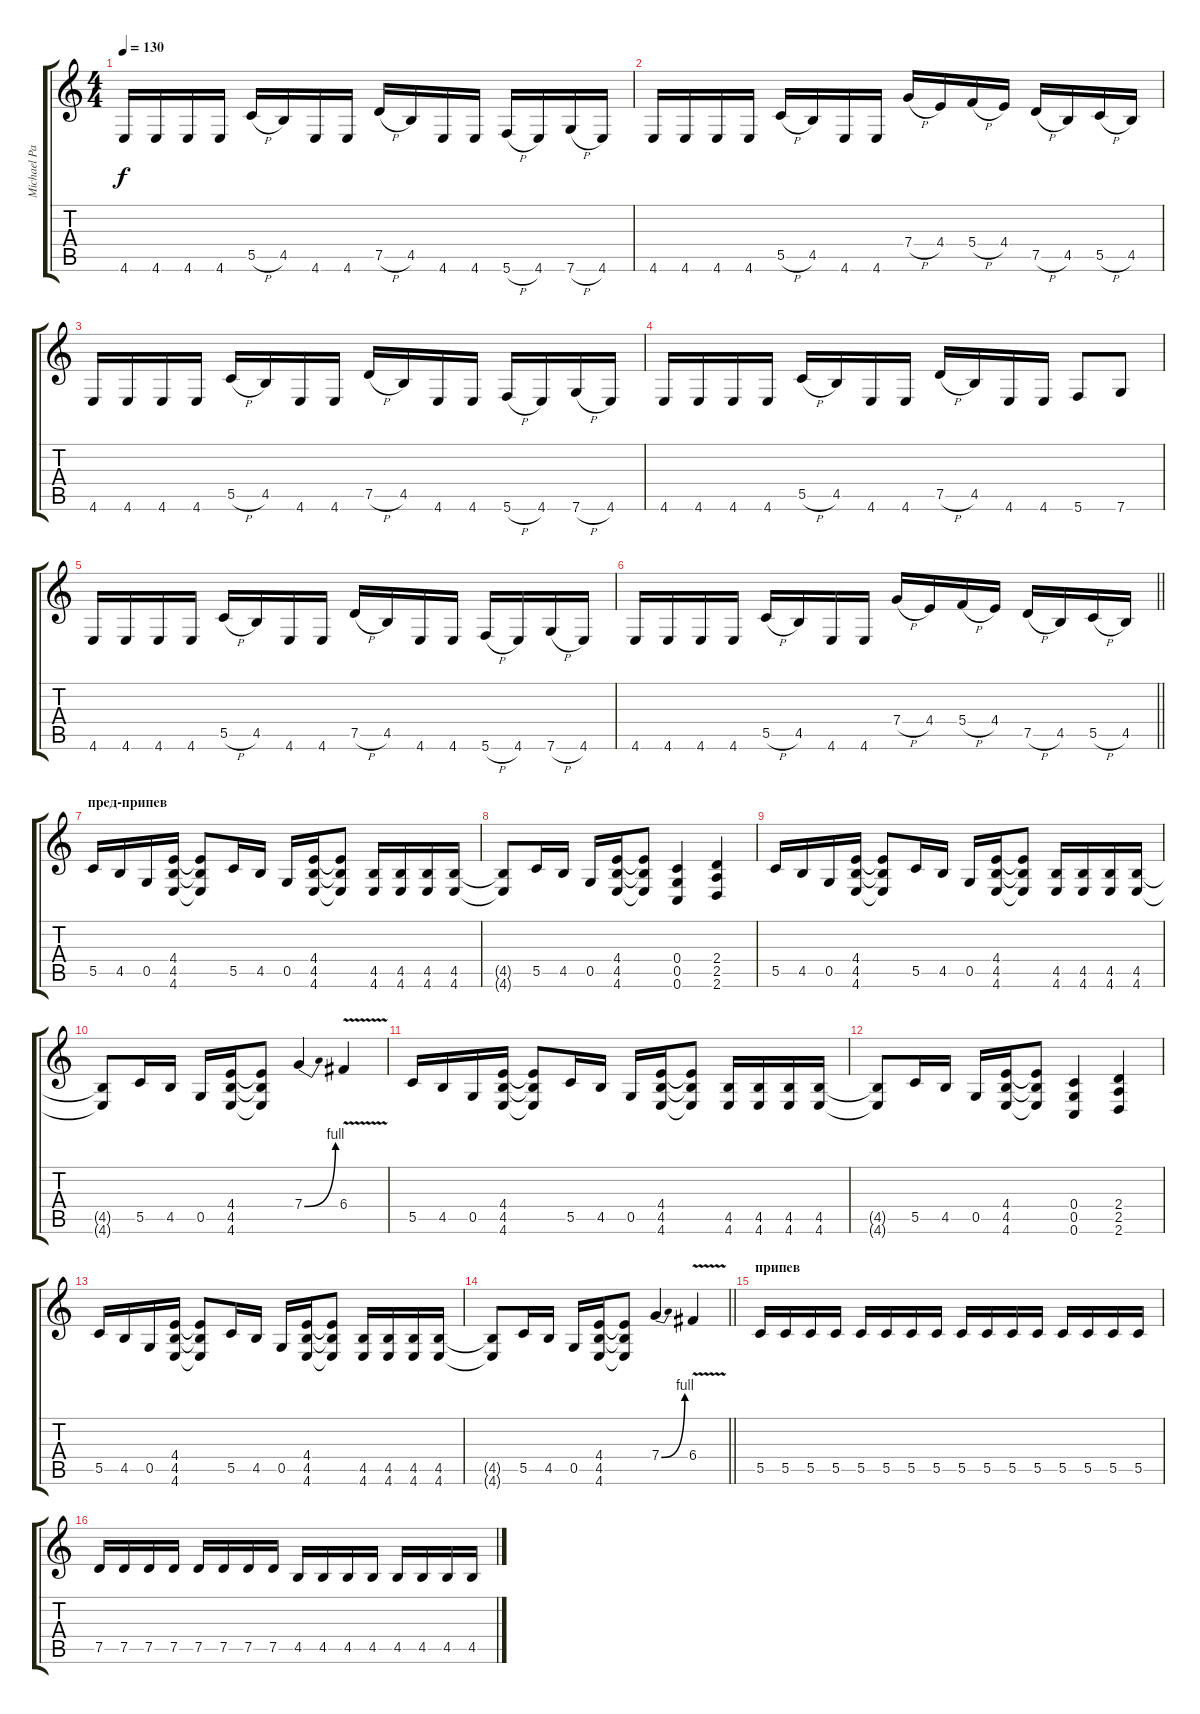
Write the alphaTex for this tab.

\track ("Michael Paget " "Michael Pa") {instrument distortionguitar}
\staff {score tabs}
\tuning (D4 A3 F3 C3 G2 C2) {hide}
\ts (4 4)
\tempo 130
\clef g2
\ks c
4.6.16{dy f} 4.6.16 4.6.16 4.6.16 5.5{h}.16 4.5.16 4.6.16 4.6.16 7.5{h}.16 4.5.16 4.6.16 4.6.16 5.6{h}.16 4.6.16 7.6{h}.16 4.6.16 |
4.6.16 4.6.16 4.6.16 4.6.16 5.5{h}.16 4.5.16 4.6.16 4.6.16 7.4{h}.16 4.4.16 5.4{h}.16 4.4.16 7.5{h}.16 4.5.16 5.5{h}.16 4.5.16 |
4.6.16 4.6.16 4.6.16 4.6.16 5.5{h}.16 4.5.16 4.6.16 4.6.16 7.5{h}.16 4.5.16 4.6.16 4.6.16 5.6{h}.16 4.6.16 7.6{h}.16 4.6.16 |
4.6.16 4.6.16 4.6.16 4.6.16 5.5{h}.16 4.5.16 4.6.16 4.6.16 7.5{h}.16 4.5.16 4.6.16 4.6.16 5.6.8 7.6.8 |
4.6.16 4.6.16 4.6.16 4.6.16 5.5{h}.16 4.5.16 4.6.16 4.6.16 7.5{h}.16 4.5.16 4.6.16 4.6.16 5.6{h}.16 4.6.16 7.6{h}.16 4.6.16 |
\barLineRight lightlight
4.6.16 4.6.16 4.6.16 4.6.16 5.5{h}.16 4.5.16 4.6.16 4.6.16 7.4{h}.16 4.4.16 5.4{h}.16 4.4.16 7.5{h}.16 4.5.16 5.5{h}.16 4.5.16 |
\section ("" "пред-припев")
5.5.16 4.5.16 0.5.16 (4.4 4.5 4.6).16 (4.4{t} 4.5{t} 4.6{t}).8 5.5.16 4.5.16 0.5.16 (4.4 4.5 4.6).16 (4.4{t} 4.5{t} 4.6{t}).8 (4.5 4.6).16 (4.5 4.6).16 (4.5 4.6).16 (4.5 4.6).16 |
(4.5{t} 4.6{t}).8 5.5.16 4.5.16 0.5.16 (4.4 4.5 4.6).16 (4.4{t} 4.5{t} 4.6{t}).8 (0.4 0.5 0.6).4 (2.4 2.5 2.6).4 |
5.5.16 4.5.16 0.5.16 (4.4 4.5 4.6).16 (4.4{t} 4.5{t} 4.6{t}).8 5.5.16 4.5.16 0.5.16 (4.4 4.5 4.6).16 (4.4{t} 4.5{t} 4.6{t}).8 (4.5 4.6).16 (4.5 4.6).16 (4.5 4.6).16 (4.5 4.6).16 |
(4.5{t} 4.6{t}).8 5.5.16 4.5.16 0.5.16 (4.4 4.5 4.6).16 (4.4{t} 4.5{t} 4.6{t}).8 7.4{be (bend 0 0 60 4)}.4 6.4{v}.4 |
5.5.16 4.5.16 0.5.16 (4.4 4.5 4.6).16 (4.4{t} 4.5{t} 4.6{t}).8 5.5.16 4.5.16 0.5.16 (4.4 4.5 4.6).16 (4.4{t} 4.5{t} 4.6{t}).8 (4.5 4.6).16 (4.5 4.6).16 (4.5 4.6).16 (4.5 4.6).16 |
(4.5{t} 4.6{t}).8 5.5.16 4.5.16 0.5.16 (4.4 4.5 4.6).16 (4.4{t} 4.5{t} 4.6{t}).8 (0.4 0.5 0.6).4 (2.4 2.5 2.6).4 |
5.5.16 4.5.16 0.5.16 (4.4 4.5 4.6).16 (4.4{t} 4.5{t} 4.6{t}).8 5.5.16 4.5.16 0.5.16 (4.4 4.5 4.6).16 (4.4{t} 4.5{t} 4.6{t}).8 (4.5 4.6).16 (4.5 4.6).16 (4.5 4.6).16 (4.5 4.6).16 |
\barLineRight lightlight
(4.5{t} 4.6{t}).8 5.5.16 4.5.16 0.5.16 (4.4 4.5 4.6).16 (4.4{t} 4.5{t} 4.6{t}).8 7.4{be (bend 0 0 60 4)}.4 6.4{v}.4 |
\section ("" "припев")
5.5.16 5.5.16 5.5.16 5.5.16 5.5.16 5.5.16 5.5.16 5.5.16 5.5.16 5.5.16 5.5.16 5.5.16 5.5.16 5.5.16 5.5.16 5.5.16 |
7.5.16 7.5.16 7.5.16 7.5.16 7.5.16 7.5.16 7.5.16 7.5.16 4.5.16 4.5.16 4.5.16 4.5.16 4.5.16 4.5.16 4.5.16 4.5.16
